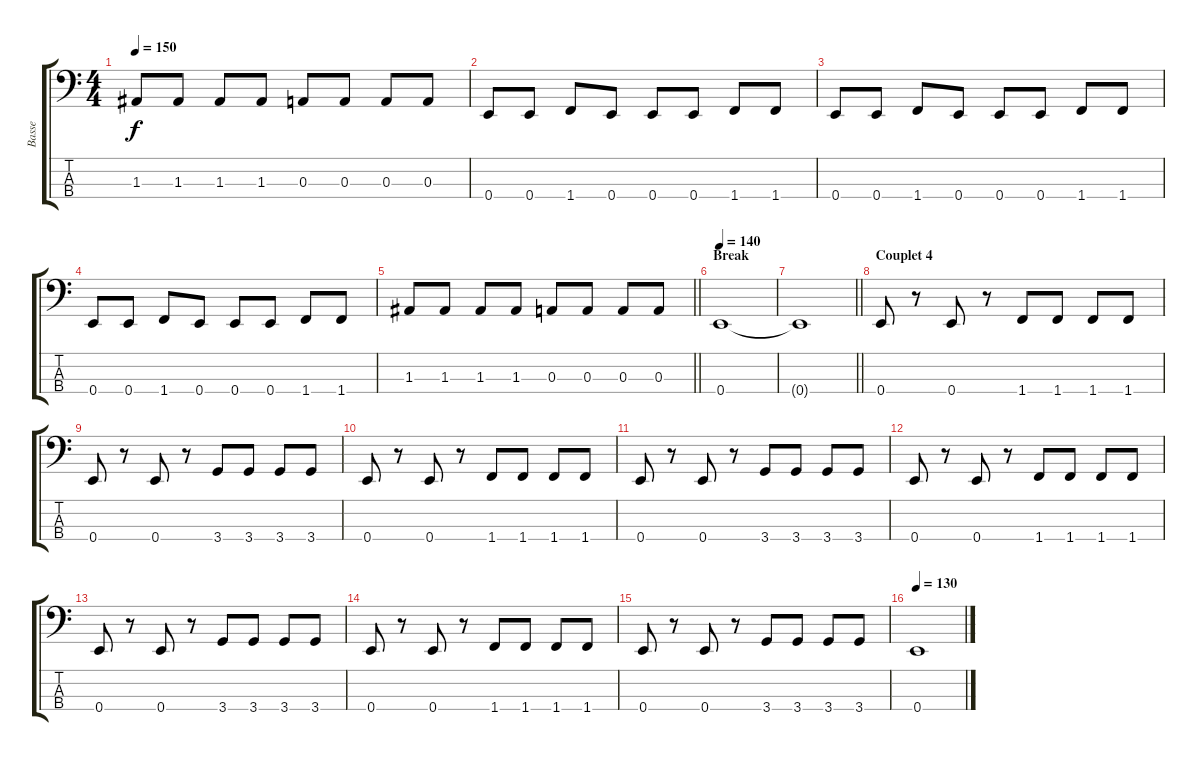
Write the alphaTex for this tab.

\track ("Basse" "Basse") {instrument electricbassfinger}
\staff {score tabs}
\tuning (G2 D2 A1 E1) {hide}
\ts (4 4)
\tempo 150
\clef f4
\ks c
1.3.8{dy f} 1.3.8 1.3.8 1.3.8 0.3.8 0.3.8 0.3.8 0.3.8 |
0.4.8 0.4.8 1.4.8 0.4.8 0.4.8 0.4.8 1.4.8 1.4.8 |
0.4.8 0.4.8 1.4.8 0.4.8 0.4.8 0.4.8 1.4.8 1.4.8 |
0.4.8 0.4.8 1.4.8 0.4.8 0.4.8 0.4.8 1.4.8 1.4.8 |
\barLineRight lightlight
1.3.8 1.3.8 1.3.8 1.3.8 0.3.8 0.3.8 0.3.8 0.3.8 |
\section ("" "Break")
\tempo 140
0.4.1 |
\barLineRight lightlight
0.4{t}.1 |
\section ("" "Couplet 4")
0.4.8 r.8 0.4.8 r.8 1.4.8 1.4.8 1.4.8 1.4.8 |
0.4.8 r.8 0.4.8 r.8 3.4.8 3.4.8 3.4.8 3.4.8 |
0.4.8 r.8 0.4.8 r.8 1.4.8 1.4.8 1.4.8 1.4.8 |
0.4.8 r.8 0.4.8 r.8 3.4.8 3.4.8 3.4.8 3.4.8 |
0.4.8 r.8 0.4.8 r.8 1.4.8 1.4.8 1.4.8 1.4.8 |
0.4.8 r.8 0.4.8 r.8 3.4.8 3.4.8 3.4.8 3.4.8 |
0.4.8 r.8 0.4.8 r.8 1.4.8 1.4.8 1.4.8 1.4.8 |
0.4.8 r.8 0.4.8 r.8 3.4.8 3.4.8 3.4.8 3.4.8 |
\tempo 130
0.4.1
